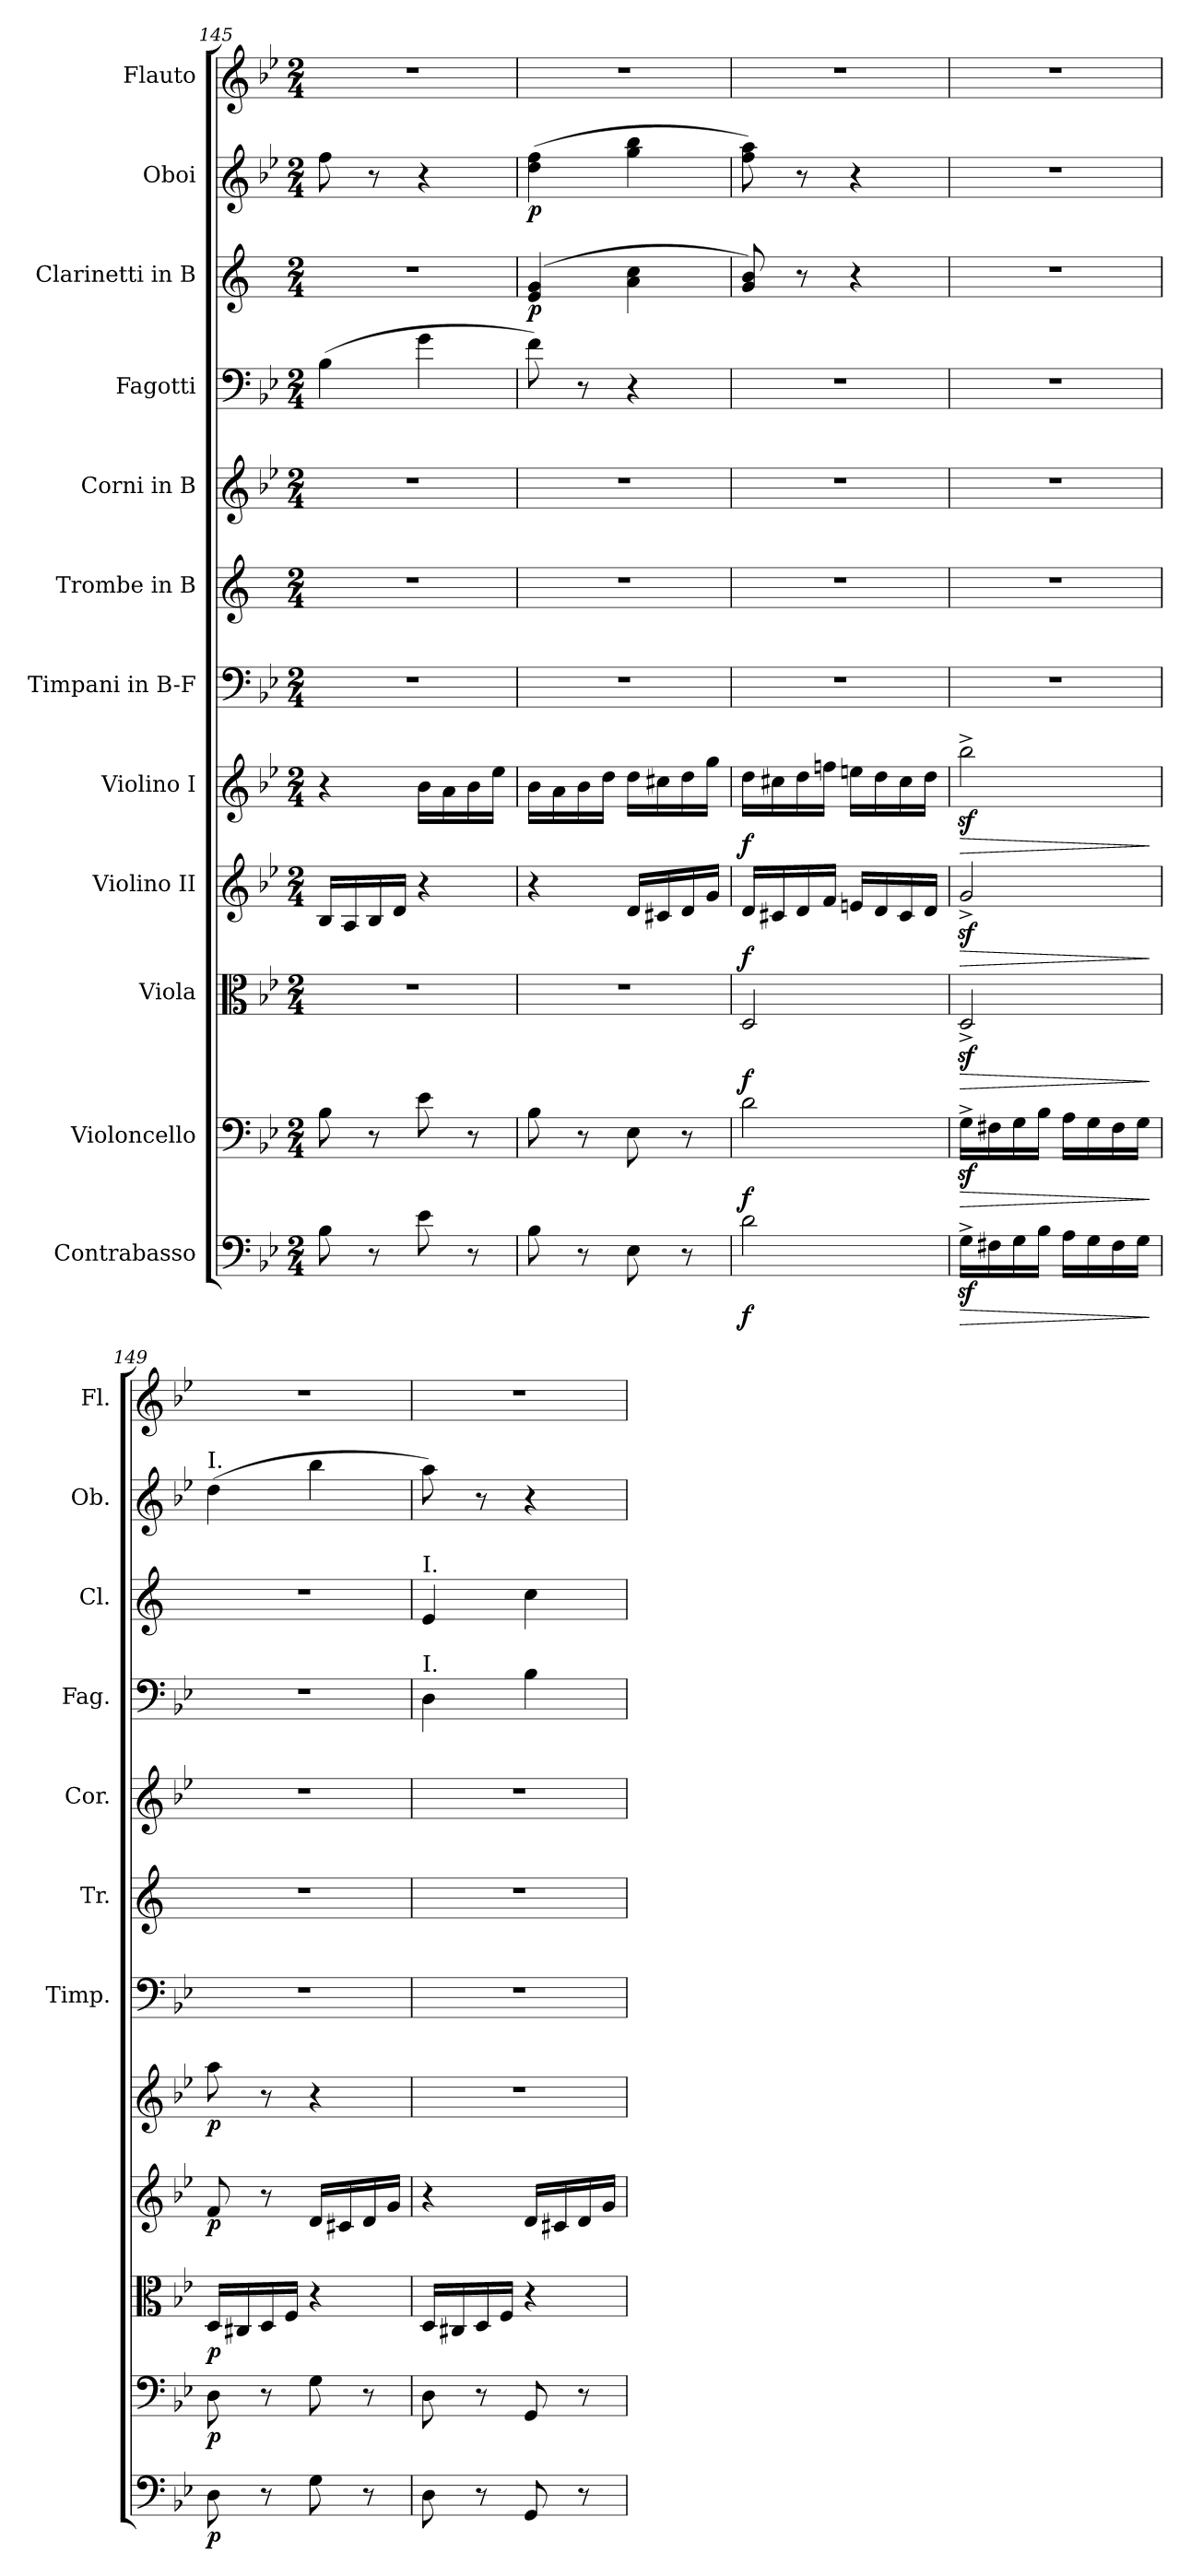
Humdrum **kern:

**kern	**dynam	**kern	**dynam	**kern	**dynam	**kern	**dynam	**kern	**dynam	**kern	**kern	**kern	**kern	**kern	**dynam	**kern	**dynam	**kern
*part12	*part12	*part11	*part11	*part10	*part10	*part9	*part9	*part8	*part8	*part7	*part6	*part5	*part4	*part3	*part3	*part2	*part2	*part1
*staff12	*staff12	*staff11	*staff11	*staff10	*staff10	*staff9	*staff9	*staff8	*staff8	*staff7	*staff6	*staff5	*staff4	*staff3	*staff3	*staff2	*staff2	*staff1
*I"Contrabasso	*	*I"Violoncello	*	*I"Viola	*	*I"Violino II	*	*I"Violino I	*	*I"Timpani in B-F	*I"Trombe in B	*I"Corni in B	*I"Fagotti	*I"Clarinetti in B	*	*I"Oboi	*	*I"Flauto
*	*	*	*	*	*	*	*	*	*	*I'Timp.	*I'Tr.	*I'Cor.	*I'Fag.	*I'Cl.	*	*I'Ob.	*	*I'Fl.
*clefF4	*	*clefF4	*	*clefC3	*	*clefG2	*	*clefG2	*	*clefF4	*clefG2	*clefG2	*clefF4	*clefG2	*	*clefG2	*	*clefG2
*ITrd7c12	*	*	*	*	*	*	*	*	*	*	*ITrd1c2	*ITrd8c14	*	*ITrd1c2	*	*	*	*
*k[b-e-]	*	*k[b-e-]	*	*k[b-e-]	*	*k[b-e-]	*	*k[b-e-]	*	*k[b-e-]	*k[b-e-]	*k[b-e-]	*k[b-e-]	*k[b-e-]	*	*k[b-e-]	*	*k[b-e-]
*M2/4	*	*M2/4	*	*M2/4	*	*M2/4	*	*M2/4	*	*M2/4	*M2/4	*M2/4	*M2/4	*M2/4	*	*M2/4	*	*M2/4
=145	=145	=145	=145	=145	=145	=145	=145	=145	=145	=145	=145	=145	=145	=145	=145	=145	=145	=145
8BB-\	.	8B-\	.	2r	.	16B-/LL	.	4r	.	2r	2r	2r	(4B-\	2r	.	8ff\	.	2r
.	.	.	.	.	.	16A/	.	.	.	.	.	.	.	.	.	.	.	.
8r	.	8r	.	.	.	16B-/	.	.	.	.	.	.	.	.	.	8r	.	.
.	.	.	.	.	.	16d/JJ	.	.	.	.	.	.	.	.	.	.	.	.
8E-\	.	8e-\	.	.	.	4r	.	16b-\LL	.	.	.	.	4g\	.	.	4r	.	.
.	.	.	.	.	.	.	.	16a\	.	.	.	.	.	.	.	.	.	.
8r	.	8r	.	.	.	.	.	16b-\	.	.	.	.	.	.	.	.	.	.
.	.	.	.	.	.	.	.	16ee-\JJ	.	.	.	.	.	.	.	.	.	.
=146	=146	=146	=146	=146	=146	=146	=146	=146	=146	=146	=146	=146	=146	=146	=146	=146	=146	=146
!	!	!	!	!	!	!	!	!	!	!	!	!	!	!	!LO:DY:b	!	!LO:DY:b	!
8BB-\	.	8B-\	.	2r	.	4r	.	16b-\LL	.	2r	2r	2r	8f\)	(4d/ 4f/	p	(4dd\ 4ff\	p	2r
.	.	.	.	.	.	.	.	16a\	.	.	.	.	.	.	.	.	.	.
8r	.	8r	.	.	.	.	.	16b-\	.	.	.	.	8r	.	.	.	.	.
.	.	.	.	.	.	.	.	16dd\JJ	.	.	.	.	.	.	.	.	.	.
8EE-\	.	8E-\	.	.	.	16d/LL	.	16dd\LL	.	.	.	.	4r	4g\ 4b-\	.	4gg\ 4bb-\	.	.
.	.	.	.	.	.	16c#X/	.	16cc#X\	.	.	.	.	.	.	.	.	.	.
8r	.	8r	.	.	.	16d/	.	16dd\	.	.	.	.	.	.	.	.	.	.
.	.	.	.	.	.	16g/JJ	.	16gg\JJ	.	.	.	.	.	.	.	.	.	.
=147	=147	=147	=147	=147	=147	=147	=147	=147	=147	=147	=147	=147	=147	=147	=147	=147	=147	=147
!	!LO:DY:b	!	!LO:DY:b	!	!LO:DY:b	!	!LO:DY:b	!	!LO:DY:b	!	!	!	!	!	!	!	!	!
2D\	f	2d\	f	2D/	f	16d/LL	f	16dd\LL	f	2r	2r	2r	2r	8f/ 8a/)	.	8ff\ 8aa\)	.	2r
.	.	.	.	.	.	16c#X/	.	16cc#X\	.	.	.	.	.	.	.	.	.	.
.	.	.	.	.	.	16d/	.	16dd\	.	.	.	.	.	8r	.	8r	.	.
.	.	.	.	.	.	16f/JJ	.	16ffn\JJ	.	.	.	.	.	.	.	.	.	.
.	.	.	.	.	.	16en/LL	.	16een\LL	.	.	.	.	.	4r	.	4r	.	.
.	.	.	.	.	.	16d/	.	16dd\	.	.	.	.	.	.	.	.	.	.
.	.	.	.	.	.	16c#/	.	16cc#\	.	.	.	.	.	.	.	.	.	.
.	.	.	.	.	.	16d/JJ	.	16dd\JJ	.	.	.	.	.	.	.	.	.	.
=148	=148	=148	=148	=148	=148	=148	=148	=148	=148	=148	=148	=148	=148	=148	=148	=148	=148	=148
!	!LO:HP:b	!	!LO:HP:b	!	!LO:HP:b	!	!LO:HP:b	!	!LO:HP:b	!	!	!	!	!	!	!	!	!
16GGz<^\LL	>	16Gz<^\LL	>	2Dz<^/	>	2gz<^/	>	2bb-z<^\	>	2r	2r	2r	2r	2r	.	2r	.	2r
16FF#X\	.	16F#X\	.	.	.	.	.	.	.	.	.	.	.	.	.	.	.	.
16GG\	.	16G\	.	.	.	.	.	.	.	.	.	.	.	.	.	.	.	.
16BB-\JJ	.	16B-\JJ	.	.	.	.	.	.	.	.	.	.	.	.	.	.	.	.
16AA\LL	.	16A\LL	.	.	.	.	.	.	.	.	.	.	.	.	.	.	.	.
16GG\	.	16G\	.	.	.	.	.	.	.	.	.	.	.	.	.	.	.	.
16FF#\	.	16F#\	.	.	.	.	.	.	.	.	.	.	.	.	.	.	.	.
16GG\JJ	.	16G\JJ	.	.	.	.	.	.	.	.	.	.	.	.	.	.	.	.
.	]	.	]	.	]	.	]	.	]	.	.	.	.	.	.	.	.	.
=149	=149	=149	=149	=149	=149	=149	=149	=149	=149	=149	=149	=149	=149	=149	=149	=149	=149	=149
!	!	!	!	!	!	!	!	!	!	!	!	!	!	!	!	!LO:TX:a:t=I.	!	!
!	!LO:DY:b	!	!LO:DY:b	!	!LO:DY:b	!	!LO:DY:b	!	!LO:DY:b	!	!	!	!	!	!	!	!	!
8DD\	p	8D\	p	16D/LL	p	8f/	p	8aa\	p	2r	2r	2r	2r	2r	.	(4dd\	.	2r
.	.	.	.	16C#X/	.	.	.	.	.	.	.	.	.	.	.	.	.	.
8r	.	8r	.	16D/	.	8r	.	8r	.	.	.	.	.	.	.	.	.	.
.	.	.	.	16F/JJ	.	.	.	.	.	.	.	.	.	.	.	.	.	.
8GG\	.	8G\	.	4r	.	16d/LL	.	4r	.	.	.	.	.	.	.	4bb-\	.	.
.	.	.	.	.	.	16c#X/	.	.	.	.	.	.	.	.	.	.	.	.
8r	.	8r	.	.	.	16d/	.	.	.	.	.	.	.	.	.	.	.	.
.	.	.	.	.	.	16g/JJ	.	.	.	.	.	.	.	.	.	.	.	.
!!LO:PB:g=z
=150	=150	=150	=150	=150	=150	=150	=150	=150	=150	=150	=150	=150	=150	=150	=150	=150	=150	=150
!	!	!	!	!	!	!	!	!	!	!	!	!	!	!LO:TX:a:t=I.	!	!	!	!
!	!	!	!	!	!	!	!	!	!	!	!	!	!LO:TX:a:t=I.	!	!	!	!	!
8DD\	.	8D\	.	16D/LL	.	4r	.	2r	.	2r	2r	2r	4D\	4d/	.	8aa\)	.	2r
.	.	.	.	16C#X/	.	.	.	.	.	.	.	.	.	.	.	.	.	.
8r	.	8r	.	16D/	.	.	.	.	.	.	.	.	.	.	.	8r	.	.
.	.	.	.	16F/JJ	.	.	.	.	.	.	.	.	.	.	.	.	.	.
8GGG/	.	8GG/	.	4r	.	16d/LL	.	.	.	.	.	.	4B-\	4b-\	.	4r	.	.
.	.	.	.	.	.	16c#X/	.	.	.	.	.	.	.	.	.	.	.	.
8r	.	8r	.	.	.	16d/	.	.	.	.	.	.	.	.	.	.	.	.
.	.	.	.	.	.	16g/JJ	.	.	.	.	.	.	.	.	.	.	.	.
=	=	=	=	=	=	=	=	=	=	=	=	=	=	=	=	=	=	=
*-	*-	*-	*-	*-	*-	*-	*-	*-	*-	*-	*-	*-	*-	*-	*-	*-	*-	*-
